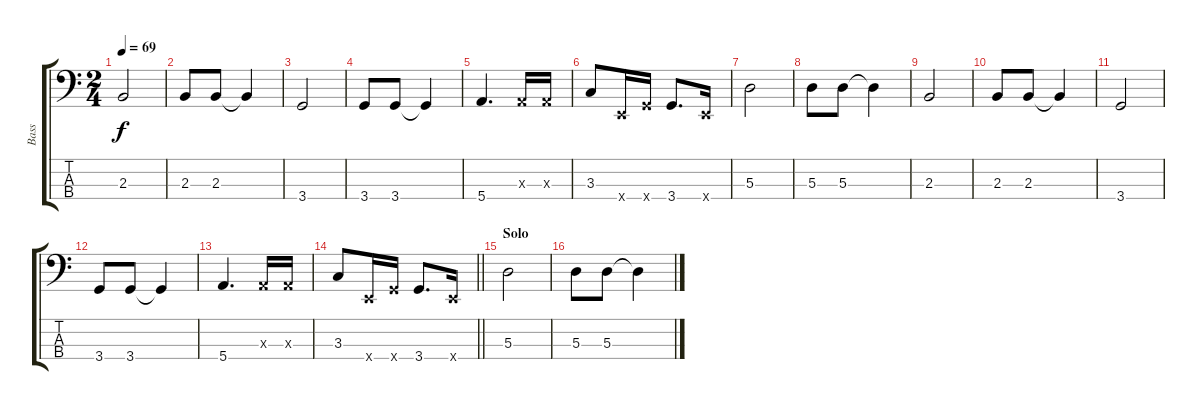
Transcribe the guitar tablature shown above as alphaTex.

\track ("Bass" "Bass") {instrument electricbasspick}
\staff {score tabs}
\tuning (G2 D2 A1 E1) {hide}
\ts (2 4)
\tempo 69
\clef f4
\ks c
2.3.2{dy f} |
2.3.8 2.3.8 2.3{t}.4 |
3.4.2 |
3.4.8 3.4.8 3.4{t}.4 |
5.4.4{d} 0.3{x}.16 0.3{x}.16 |
3.3.8 0.4{x}.16 3.4{x}.16 3.4.8{d} 0.4{x}.16 |
5.3.2 |
5.3.8 5.3.8 5.3{t}.4 |
2.3.2 |
2.3.8 2.3.8 2.3{t}.4 |
3.4.2 |
3.4.8 3.4.8 3.4{t}.4 |
5.4.4{d} 0.3{x}.16 0.3{x}.16 |
\barLineRight lightlight
3.3.8 0.4{x}.16 3.4{x}.16 3.4.8{d} 0.4{x}.16 |
\section ("" "Solo")
5.3.2 |
5.3.8 5.3.8 5.3{t}.4
